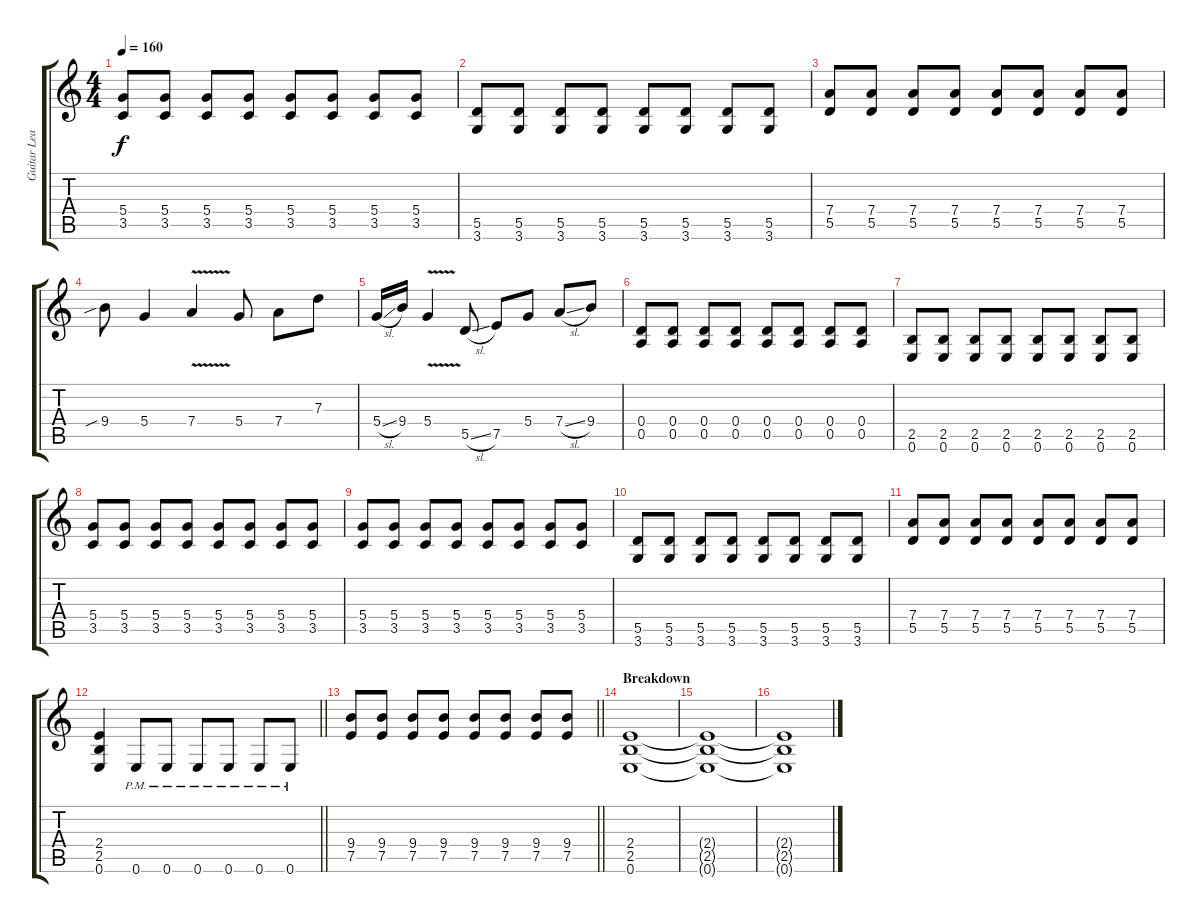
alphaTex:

\track ("Guitar Lead" "Guitar Lea") {instrument distortionguitar}
\staff {score tabs}
\tuning (E4 B3 G3 D3 A2 E2) {hide}
\ts (4 4)
\tempo 160
\clef g2
\ks c
(5.4 3.5).8{dy f} (5.4 3.5).8 (5.4 3.5).8 (5.4 3.5).8 (5.4 3.5).8 (5.4 3.5).8 (5.4 3.5).8 (5.4 3.5).8 |
(5.5 3.6).8 (5.5 3.6).8 (5.5 3.6).8 (5.5 3.6).8 (5.5 3.6).8 (5.5 3.6).8 (5.5 3.6).8 (5.5 3.6).8 |
(7.4 5.5).8 (7.4 5.5).8 (7.4 5.5).8 (7.4 5.5).8 (7.4 5.5).8 (7.4 5.5).8 (7.4 5.5).8 (7.4 5.5).8 |
9.4{sib}.8 5.4.4 7.4{v}.4 5.4.8 7.4.8 7.3.8 |
5.4{sl}.16 9.4.16 5.4{v}.4 5.5{sl}.8 7.5.8 5.4.8 7.4{sl}.8 9.4.8 |
(0.4 0.5).8 (0.4 0.5).8 (0.4 0.5).8 (0.4 0.5).8 (0.4 0.5).8 (0.4 0.5).8 (0.4 0.5).8 (0.4 0.5).8 |
(2.5 0.6).8 (2.5 0.6).8 (2.5 0.6).8 (2.5 0.6).8 (2.5 0.6).8 (2.5 0.6).8 (2.5 0.6).8 (2.5 0.6).8 |
(5.4 3.5).8 (5.4 3.5).8 (5.4 3.5).8 (5.4 3.5).8 (5.4 3.5).8 (5.4 3.5).8 (5.4 3.5).8 (5.4 3.5).8 |
(5.4 3.5).8 (5.4 3.5).8 (5.4 3.5).8 (5.4 3.5).8 (5.4 3.5).8 (5.4 3.5).8 (5.4 3.5).8 (5.4 3.5).8 |
(5.5 3.6).8 (5.5 3.6).8 (5.5 3.6).8 (5.5 3.6).8 (5.5 3.6).8 (5.5 3.6).8 (5.5 3.6).8 (5.5 3.6).8 |
(7.4 5.5).8 (7.4 5.5).8 (7.4 5.5).8 (7.4 5.5).8 (7.4 5.5).8 (7.4 5.5).8 (7.4 5.5).8 (7.4 5.5).8 |
\barLineRight lightlight
(2.4 2.5 0.6).4 0.6{pm}.8 0.6{pm}.8 0.6{pm}.8 0.6{pm}.8 0.6{pm}.8 0.6{pm}.8 |
\barLineRight lightlight
(9.4 7.5).8 (9.4 7.5).8 (9.4 7.5).8 (9.4 7.5).8 (9.4 7.5).8 (9.4 7.5).8 (9.4 7.5).8 (9.4 7.5).8 |
\section ("" "Breakdown")
(2.4 2.5 0.6).1{balance 8} |
(2.4{t} 2.5{t} 0.6{t}).1{volume 9} |
(2.4{t} 2.5{t} 0.6{t}).1
